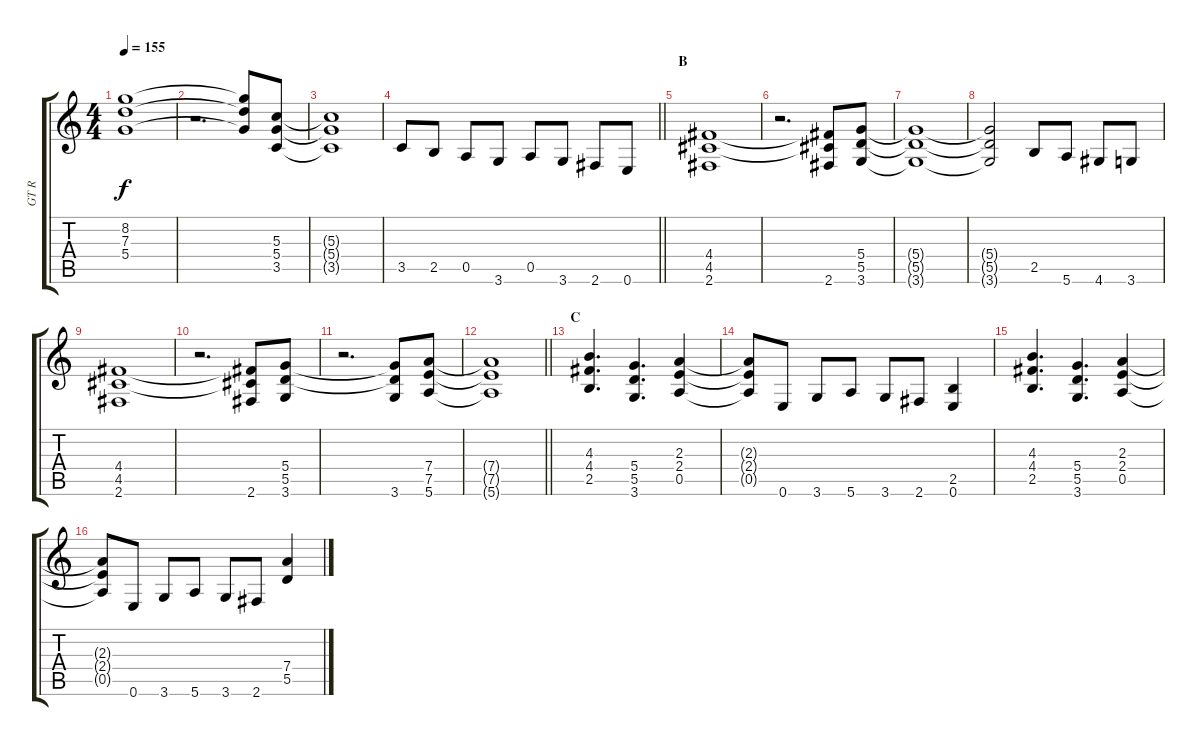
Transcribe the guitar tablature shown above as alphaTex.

\track ("GT R" "GT R") {instrument distortionguitar}
\staff {score tabs}
\tuning (E4 B3 G3 D3 A2 E2) {hide}
\ts (4 4)
\tempo 155
\clef g2
\ks c
(8.2 7.3 5.4).1{dy f} |
r.2{d} (8.2{t} 7.3{t} 5.4{t}).8 (5.3 5.4 3.5).8 |
(5.3{t} 5.4{t} 3.5{t}).1 |
\barLineRight lightlight
3.5.8 2.5.8 0.5.8 3.6.8 0.5.8 3.6.8 2.6.8 0.6.8 |
\section ("" "B")
(4.4 4.5 2.6).1 |
r.2{d} (4.4{t} 4.5{t} 2.6).8 (5.4 5.5 3.6).8 |
(5.4{t} 5.5{t} 3.6{t}).1 |
(5.4{t} 5.5{t} 3.6{t}).2 2.5.8 5.6.8 4.6.8 3.6.8 |
(4.4 4.5 2.6).1 |
r.2{d} (4.4{t} 4.5{t} 2.6).8 (5.4 5.5 3.6).8 |
r.2{d} (5.4{t} 5.5{t} 3.6).8 (7.4 7.5 5.6).8 |
\barLineRight lightlight
(7.4{t} 7.5{t} 5.6{t}).1 |
\section ("" "C")
(4.3 4.4 2.5).4{d} (5.4 5.5 3.6).4{d} (2.3 2.4 0.5).4 |
(2.3{t} 2.4{t} 0.5{t}).8 0.6.8 3.6.8 5.6.8 3.6.8 2.6.8 (2.5 0.6).4 |
(4.3 4.4 2.5).4{d} (5.4 5.5 3.6).4{d} (2.3 2.4 0.5).4 |
(2.3{t} 2.4{t} 0.5{t}).8 0.6.8 3.6.8 5.6.8 3.6.8 2.6.8 (7.4 5.5).4
